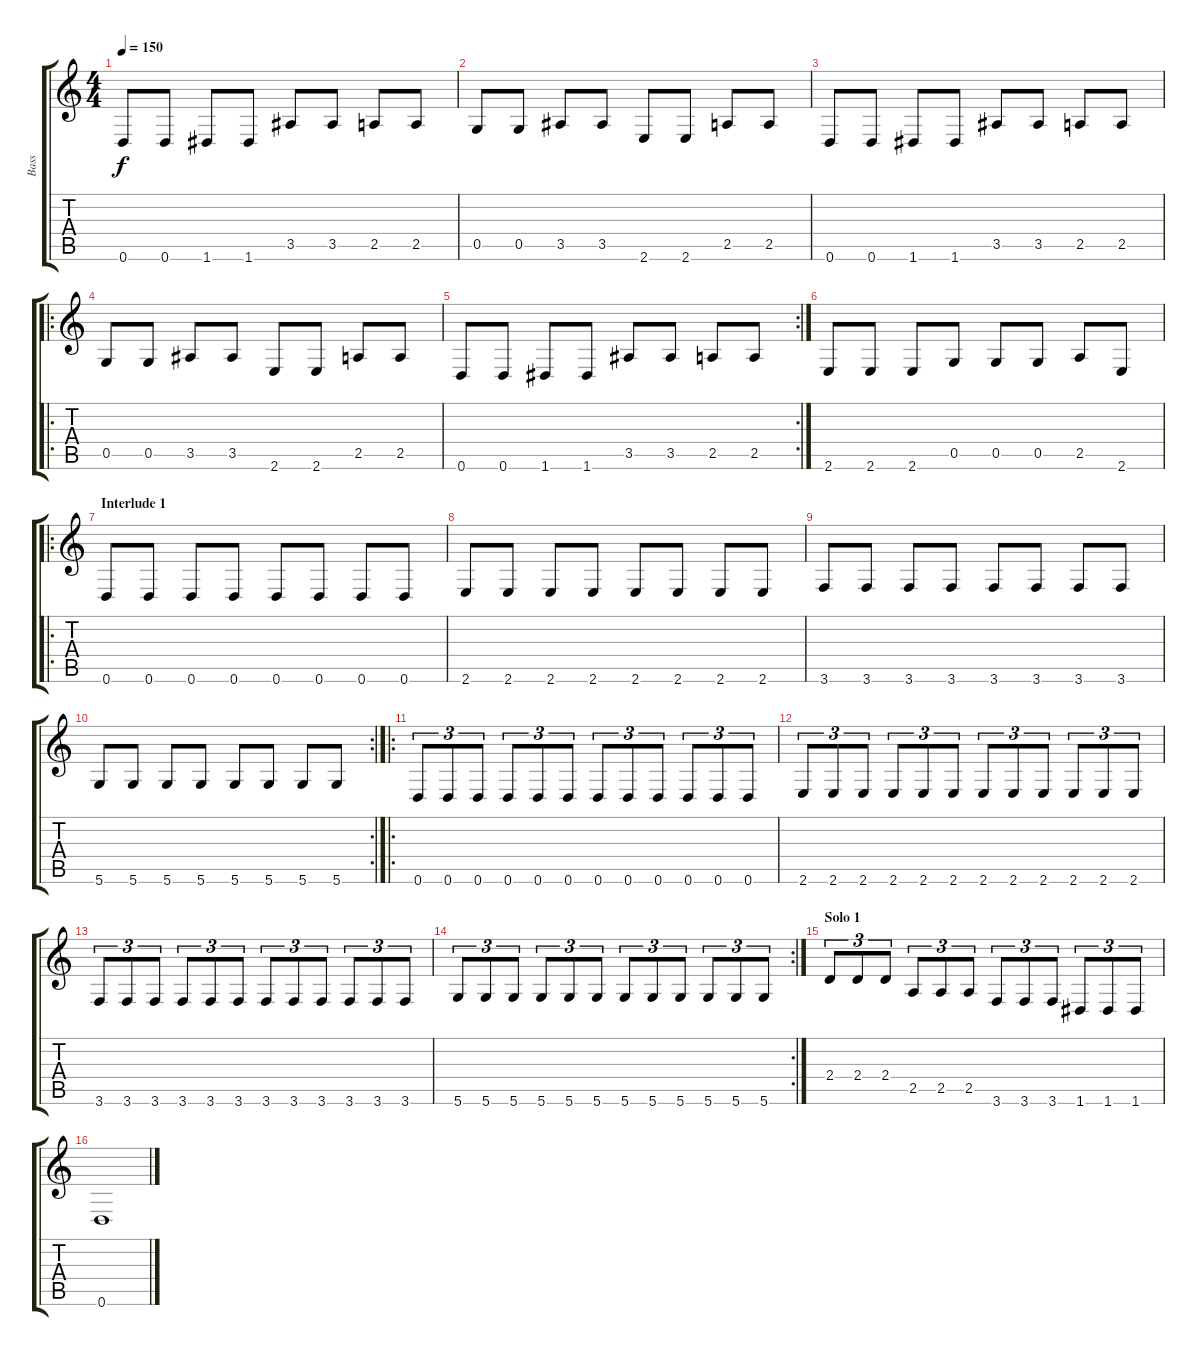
\track ("Bass" "Bass") {instrument slapbass2}
\staff {score tabs}
\tuning (D4 A3 F3 C3 G2 D2) {hide}
\ts (4 4)
\tempo 150
\clef g2
\ks c
0.6.8{dy f} 0.6.8 1.6.8 1.6.8 3.5.8 3.5.8 2.5.8 2.5.8 |
0.5.8{volume 16 balance 8} 0.5.8 3.5.8 3.5.8 2.6.8 2.6.8 2.5.8 2.5.8 |
0.6.8 0.6.8 1.6.8 1.6.8 3.5.8 3.5.8 2.5.8 2.5.8 |
\ro
0.5.8 0.5.8 3.5.8 3.5.8 2.6.8 2.6.8 2.5.8 2.5.8 |
\rc 2
0.6.8 0.6.8 1.6.8 1.6.8 3.5.8 3.5.8 2.5.8 2.5.8 |
2.6.8 2.6.8 2.6.8 0.5.8 0.5.8 0.5.8 2.5.8 2.6.8 |
\ro
\section ("" "Interlude 1")
0.6.8 0.6.8 0.6.8 0.6.8 0.6.8 0.6.8 0.6.8 0.6.8 |
2.6.8 2.6.8 2.6.8 2.6.8 2.6.8 2.6.8 2.6.8 2.6.8 |
3.6.8 3.6.8 3.6.8 3.6.8 3.6.8 3.6.8 3.6.8 3.6.8 |
\rc 2
5.6.8 5.6.8 5.6.8 5.6.8 5.6.8 5.6.8 5.6.8 5.6.8 |
\ro
0.6.8{tu (3 2)} 0.6.8{tu (3 2)} 0.6.8{tu (3 2)} 0.6.8{tu (3 2)} 0.6.8{tu (3 2)} 0.6.8{tu (3 2)} 0.6.8{tu (3 2)} 0.6.8{tu (3 2)} 0.6.8{tu (3 2)} 0.6.8{tu (3 2)} 0.6.8{tu (3 2)} 0.6.8{tu (3 2)} |
2.6.8{tu (3 2)} 2.6.8{tu (3 2)} 2.6.8{tu (3 2)} 2.6.8{tu (3 2)} 2.6.8{tu (3 2)} 2.6.8{tu (3 2)} 2.6.8{tu (3 2)} 2.6.8{tu (3 2)} 2.6.8{tu (3 2)} 2.6.8{tu (3 2)} 2.6.8{tu (3 2)} 2.6.8{tu (3 2)} |
3.6.8{tu (3 2)} 3.6.8{tu (3 2)} 3.6.8{tu (3 2)} 3.6.8{tu (3 2)} 3.6.8{tu (3 2)} 3.6.8{tu (3 2)} 3.6.8{tu (3 2)} 3.6.8{tu (3 2)} 3.6.8{tu (3 2)} 3.6.8{tu (3 2)} 3.6.8{tu (3 2)} 3.6.8{tu (3 2)} |
\rc 2
5.6.8{tu (3 2)} 5.6.8{tu (3 2)} 5.6.8{tu (3 2)} 5.6.8{tu (3 2)} 5.6.8{tu (3 2)} 5.6.8{tu (3 2)} 5.6.8{tu (3 2)} 5.6.8{tu (3 2)} 5.6.8{tu (3 2)} 5.6.8{tu (3 2)} 5.6.8{tu (3 2)} 5.6.8{tu (3 2)} |
\section ("" "Solo 1")
2.4.8{tu (3 2)} 2.4.8{tu (3 2)} 2.4.8{tu (3 2)} 2.5.8{tu (3 2)} 2.5.8{tu (3 2)} 2.5.8{tu (3 2)} 3.6.8{tu (3 2)} 3.6.8{tu (3 2)} 3.6.8{tu (3 2)} 1.6.8{tu (3 2)} 1.6.8{tu (3 2)} 1.6.8{tu (3 2)} |
0.6.1
